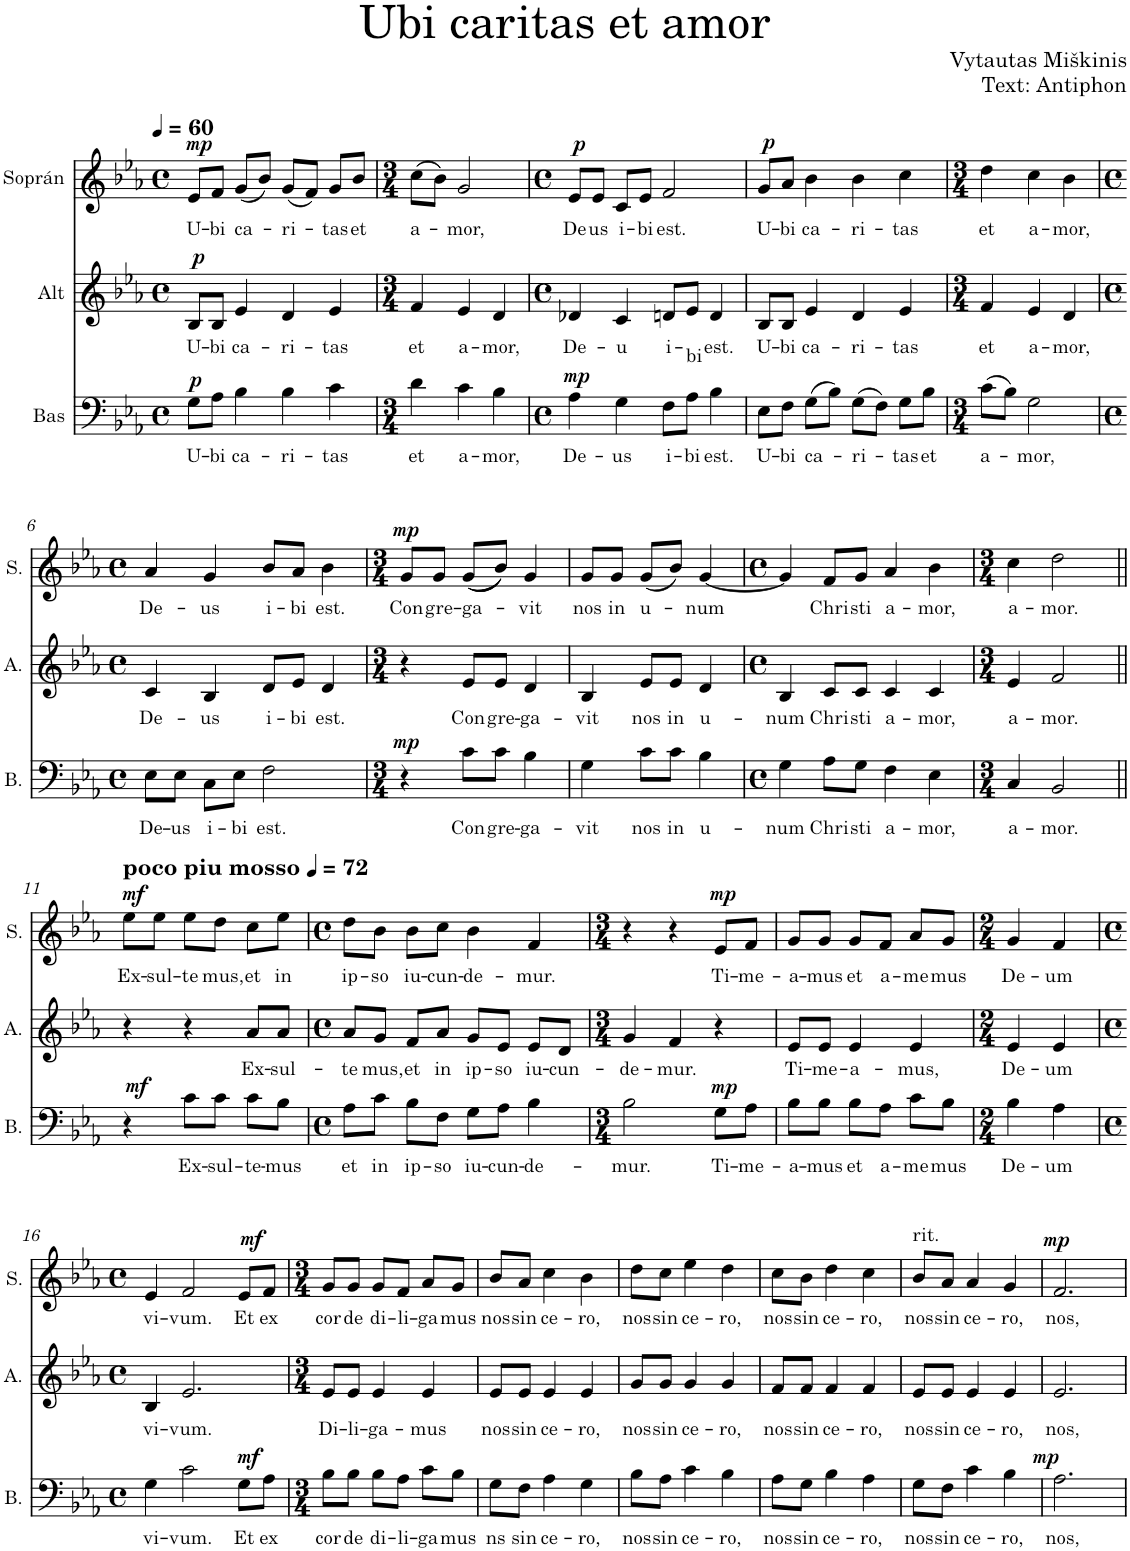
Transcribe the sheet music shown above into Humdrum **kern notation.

**kern	**text	**dynam	**kern	**text	**dynam	**kern	**text	**dynam
*part3	*part3	*part3	*part2	*part2	*part2	*part1	*part1	*part1
*staff3	*staff3	*staff3	*staff2	*staff2	*staff2	*staff1	*staff1	*staff1
*I"Bas	*	*	*I"Alt	*	*	*I"Soprán	*	*
*I'B.	*	*	*I'A.	*	*	*I'S.	*	*
*clefF4	*	*	*clefG2	*	*	*clefG2	*	*
*k[b-e-a-]	*	*	*k[b-e-a-]	*	*	*k[b-e-a-]	*	*
*M4/4	*	*	*M4/4	*	*	*M4/4	*	*
*met(c)	*	*	*met(c)	*	*	*met(c)	*	*
*MM60	*	*	*MM60	*	*	*MM60	*	*
=1	=1	=1	=1	=1	=1	=1	=1	=1
!	!LO:LY:b	!LO:DY:a	!	!LO:LY:b	!LO:DY:a	!	!LO:LY:b	!LO:DY:a
8G\L	U-	p	8B-/L	U-	p	8e-/L	U-	mp
!	!LO:LY:b	!	!	!LO:LY:b	!	!	!LO:LY:b	!
8A-\J	-bi	.	8B-/J	-bi	.	8f/J	-bi	.
!	!LO:LY:b	!	!	!LO:LY:b	!	!	!LO:LY:b	!
4B-\	ca-	.	4e-/	ca-	.	(8g/L	ca-	.
.	.	.	.	.	.	8b-/J)	.	.
!	!LO:LY:b	!	!	!LO:LY:b	!	!	!LO:LY:b	!
4B-\	-ri-	.	4d/	-ri-	.	(8g/L	-ri-	.
.	.	.	.	.	.	8f/J)	.	.
!	!LO:LY:b	!	!	!LO:LY:b	!	!	!LO:LY:b	!
4c\	-tas	.	4e-/	-tas	.	8g/L	-tas	.
!	!	!	!	!	!	!	!LO:LY:b	!
.	.	.	.	.	.	8b-/J	et	.
=2	=2	=2	=2	=2	=2	=2	=2	=2
*M3/4	*	*	*M3/4	*	*	*M3/4	*	*
!	!LO:LY:b	!	!	!LO:LY:b	!	!	!LO:LY:b	!
4d\	et	.	4f/	et	.	(8cc\L	a-	.
.	.	.	.	.	.	8b-\J)	.	.
!	!LO:LY:b	!	!	!LO:LY:b	!	!	!LO:LY:b	!
4c\	a-	.	4e-/	a-	.	2g/	-mor,	.
!	!LO:LY:b	!	!	!LO:LY:b	!	!	!	!
4B-\	-mor,	.	4d/	-mor,	.	.	.	.
=3	=3	=3	=3	=3	=3	=3	=3	=3
*M4/4	*	*	*M4/4	*	*	*M4/4	*	*
*met(c)	*	*	*met(c)	*	*	*met(c)	*	*
!	!LO:LY:b	!LO:DY:a	!	!LO:LY:b	!	!	!LO:LY:b	!LO:DY:a
4A-\	De-	mp	4d-X/	De-	.	8e-/L	De-	p
!	!	!	!	!	!	!	!LO:LY:b	!
.	.	.	.	.	.	8e-/J	-us	.
!	!LO:LY:b	!	!	!LO:LY:b	!	!	!LO:LY:b	!
4G\	-us	.	4c/	-u	.	8c/L	i-	.
!	!	!	!	!	!	!	!LO:LY:b	!
.	.	.	.	.	.	8e-/J	-bi	.
!	!LO:LY:b	!	!	!LO:LY:b	!	!	!LO:LY:b	!
8F\L	i-	.	8dn/L	i-	.	2f/	est.	.
!	!LO:LY:b	!	!	!LO:LY:b	!	!	!	!
8A-\J	-bi	.	8e-/J	-bi	.	.	.	.
!	!LO:LY:b	!	!	!LO:LY:b	!	!	!	!
4B-\	est.	.	4d/	est.	.	.	.	.
=4	=4	=4	=4	=4	=4	=4	=4	=4
!	!LO:LY:b	!	!	!LO:LY:b	!	!	!LO:LY:b	!LO:DY:a
8E-\L	U-	.	8B-/L	U-	.	8g/L	U-	p
!	!LO:LY:b	!	!	!LO:LY:b	!	!	!LO:LY:b	!
8F\J	-bi	.	8B-/J	-bi	.	8a-/J	-bi	.
!	!LO:LY:b	!	!	!LO:LY:b	!	!	!LO:LY:b	!
(8G\L	ca-	.	4e-/	ca-	.	4b-\	ca-	.
8B-\J)	.	.	.	.	.	.	.	.
!	!LO:LY:b	!	!	!LO:LY:b	!	!	!LO:LY:b	!
(8G\L	-ri-	.	4d/	-ri-	.	4b-\	-ri-	.
8F\J)	.	.	.	.	.	.	.	.
!	!LO:LY:b	!	!	!LO:LY:b	!	!	!LO:LY:b	!
8G\L	-tas	.	4e-/	-tas	.	4cc\	-tas	.
!	!LO:LY:b	!	!	!	!	!	!	!
8B-\J	et	.	.	.	.	.	.	.
=5	=5	=5	=5	=5	=5	=5	=5	=5
*M3/4	*	*	*M3/4	*	*	*M3/4	*	*
!	!LO:LY:b	!	!	!LO:LY:b	!	!	!LO:LY:b	!
(8c\L	a-	.	4f/	et	.	4dd\	et	.
8B-\J)	.	.	.	.	.	.	.	.
!	!LO:LY:b	!	!	!LO:LY:b	!	!	!LO:LY:b	!
2G\	-mor,	.	4e-/	a-	.	4cc\	a-	.
!	!	!	!	!LO:LY:b	!	!	!LO:LY:b	!
.	.	.	4d/	-mor,	.	4b-\	-mor,	.
!!LO:LB:g=z
=6	=6	=6	=6	=6	=6	=6	=6	=6
*M4/4	*	*	*M4/4	*	*	*M4/4	*	*
*met(c)	*	*	*met(c)	*	*	*met(c)	*	*
!	!LO:LY:b	!	!	!LO:LY:b	!	!	!LO:LY:b	!
8E-\L	De-	.	4c/	De-	.	4a-/	De-	.
!	!LO:LY:b	!	!	!	!	!	!	!
8E-\J	-us	.	.	.	.	.	.	.
!	!LO:LY:b	!	!	!LO:LY:b	!	!	!LO:LY:b	!
8C\L	i-	.	4B-/	-us	.	4g/	-us	.
!	!LO:LY:b	!	!	!	!	!	!	!
8E-\J	-bi	.	.	.	.	.	.	.
!	!LO:LY:b	!	!	!LO:LY:b	!	!	!LO:LY:b	!
2F\	est.	.	8d/L	i-	.	8b-/L	i-	.
!	!	!	!	!LO:LY:b	!	!	!LO:LY:b	!
.	.	.	8e-/J	-bi	.	8a-/J	-bi	.
!	!	!	!	!LO:LY:b	!	!	!LO:LY:b	!
.	.	.	4d/	est.	.	4b-\	est.	.
=7	=7	=7	=7	=7	=7	=7	=7	=7
*M3/4	*	*	*M3/4	*	*	*M3/4	*	*
!	!	!LO:DY:a	!	!	!	!	!LO:LY:b	!LO:DY:a
4r	.	mp	4r	.	.	8g/L	Con-	mp
!	!	!	!	!	!	!	!LO:LY:b	!
.	.	.	.	.	.	8g/J	-gre-	.
!	!LO:LY:b	!	!	!LO:LY:b	!	!	!LO:LY:b	!
8c\L	Con-	.	8e-/L	Con-	.	((8g/L	-ga-	.
!	!LO:LY:b	!	!	!LO:LY:b	!	!	!	!
8c\J	-gre-	.	8e-/J	-gre-	.	8b-/J))	.	.
!	!LO:LY:b	!	!	!LO:LY:b	!	!	!LO:LY:b	!
4B-\	-ga-	.	4d/	-ga-	.	4g/	-vit	.
=8	=8	=8	=8	=8	=8	=8	=8	=8
!	!LO:LY:b	!	!	!LO:LY:b	!	!	!LO:LY:b	!
4G\	-vit	.	4B-/	-vit	.	8g/L	nos	.
!	!	!	!	!	!	!	!LO:LY:b	!
.	.	.	.	.	.	8g/J	in	.
!	!LO:LY:b	!	!	!LO:LY:b	!	!	!LO:LY:b	!
8c\L	nos	.	8e-/L	nos	.	(8g/L	u-	.
!	!LO:LY:b	!	!	!LO:LY:b	!	!	!	!
8c\J	in	.	8e-/J	in	.	8b-/J)	.	.
!	!LO:LY:b	!	!	!LO:LY:b	!	!	!LO:LY:b	!
4B-\	u-	.	4d/	u-	.	[4g/	-num	.
=9	=9	=9	=9	=9	=9	=9	=9	=9
*M4/4	*	*	*M4/4	*	*	*M4/4	*	*
*met(c)	*	*	*met(c)	*	*	*met(c)	*	*
!	!LO:LY:b	!	!	!LO:LY:b	!	!	!	!
4G\	-num	.	4B-/	-num	.	4g/]	.	.
!	!LO:LY:b	!	!	!LO:LY:b	!	!	!LO:LY:b	!
8A-\L	Chri-	.	8c/L	Chri-	.	8f/L	Chri-	.
!	!LO:LY:b	!	!	!LO:LY:b	!	!	!LO:LY:b	!
8G\J	-sti	.	8c/J	-sti	.	8g/J	-sti	.
!	!LO:LY:b	!	!	!LO:LY:b	!	!	!LO:LY:b	!
4F\	a-	.	4c/	a-	.	4a-/	a-	.
!	!LO:LY:b	!	!	!LO:LY:b	!	!	!LO:LY:b	!
4E-\	-mor,	.	4c/	-mor,	.	4b-\	-mor,	.
=10	=10	=10	=10	=10	=10	=10	=10	=10
*M3/4	*	*	*M3/4	*	*	*M3/4	*	*
!	!LO:LY:b	!	!	!LO:LY:b	!	!	!LO:LY:b	!
4C/	a-	.	4e-/	a-	.	4cc\	a-	.
!	!LO:LY:b	!	!	!LO:LY:b	!	!	!LO:LY:b	!
2BB-/	-mor.	.	2f/	-mor.	.	2dd\	-mor.	.
!!LO:LB:g=z
=11||	=11||	=11||	=11||	=11||	=11||	=11||	=11||	=11||
*	*	*	*	*	*	*MM72	*	*
!	!	!	!	!	!	!LO:TX:a:B:t=poco piu mosso	!	!
!	!	!LO:DY:a	!	!	!	!	!LO:LY:b	!LO:DY:a
4r	.	mf	4r	.	.	8ee-\L	Ex-	mf
!	!	!	!	!	!	!	!LO:LY:b	!
.	.	.	.	.	.	8ee-\J	-sul-	.
!	!LO:LY:b	!	!	!	!	!	!LO:LY:b	!
8c\L	Ex-	.	4r	.	.	8ee-\L	-te-	.
!	!LO:LY:b	!	!	!	!	!	!LO:LY:b	!
8c\J	-sul-	.	.	.	.	8dd\J	-mus,	.
!	!LO:LY:b	!	!	!LO:LY:b	!	!	!LO:LY:b	!
8c\L	-te-	.	8a-/L	Ex-	.	8cc\L	et	.
!	!LO:LY:b	!	!	!LO:LY:b	!	!	!LO:LY:b	!
8B-\J	-mus	.	8a-/J	-sul-	.	8ee-\J	in	.
=12	=12	=12	=12	=12	=12	=12	=12	=12
*M4/4	*	*	*M4/4	*	*	*M4/4	*	*
*met(c)	*	*	*met(c)	*	*	*met(c)	*	*
!	!LO:LY:b	!	!	!LO:LY:b	!	!	!LO:LY:b	!
8A-\L	et	.	8a-/L	-te-	.	8dd\L	ip-	.
!	!LO:LY:b	!	!	!LO:LY:b	!	!	!LO:LY:b	!
8c\J	in	.	8g/J	-mus,	.	8b-\J	-so	.
!	!LO:LY:b	!	!	!LO:LY:b	!	!	!LO:LY:b	!
8B-\L	ip-	.	8f/L	et	.	8b-\L	iu-	.
!	!LO:LY:b	!	!	!LO:LY:b	!	!	!LO:LY:b	!
8F\J	-so	.	8a-/J	in	.	8cc\J	-cun-	.
!	!LO:LY:b	!	!	!LO:LY:b	!	!	!LO:LY:b	!
8G\L	iu-	.	8g/L	ip-	.	4b-\	-de-	.
!	!LO:LY:b	!	!	!LO:LY:b	!	!	!	!
8A-\J	-cun-	.	8e-/J	-so	.	.	.	.
!	!LO:LY:b	!	!	!LO:LY:b	!	!	!LO:LY:b	!
4B-\	-de-	.	8e-/L	iu-	.	4f/	-mur.	.
!	!	!	!	!LO:LY:b	!	!	!	!
.	.	.	8d/J	-cun-	.	.	.	.
=13	=13	=13	=13	=13	=13	=13	=13	=13
*M3/4	*	*	*M3/4	*	*	*M3/4	*	*
!	!LO:LY:b	!	!	!LO:LY:b	!	!	!	!
2B-\	-mur.	.	4g/	-de-	.	4r	.	.
!	!	!	!	!LO:LY:b	!	!	!	!
.	.	.	4f/	-mur.	.	4r	.	.
!	!LO:LY:b	!LO:DY:a	!	!	!	!	!LO:LY:b	!LO:DY:a
8G\L	Ti-	mp	4r	.	.	8e-/L	Ti-	mp
!	!LO:LY:b	!	!	!	!	!	!LO:LY:b	!
8A-\J	-me-	.	.	.	.	8f/J	-me-	.
=14	=14	=14	=14	=14	=14	=14	=14	=14
!	!LO:LY:b	!	!	!LO:LY:b	!	!	!LO:LY:b	!
8B-\L	-a-	.	8e-/L	Ti-	.	8g/L	-a-	.
!	!LO:LY:b	!	!	!LO:LY:b	!	!	!LO:LY:b	!
8B-\J	-mus	.	8e-/J	-me-	.	8g/J	-mus	.
!	!LO:LY:b	!	!	!LO:LY:b	!	!	!LO:LY:b	!
8B-\L	et	.	4e-/	-a-	.	8g/L	et	.
!	!LO:LY:b	!	!	!	!	!	!LO:LY:b	!
8A-\J	a-	.	.	.	.	8f/J	a-	.
!	!LO:LY:b	!	!	!LO:LY:b	!	!	!LO:LY:b	!
8c\L	-me-	.	4e-/	-mus,	.	8a-/L	-me-	.
!	!LO:LY:b	!	!	!	!	!	!LO:LY:b	!
8B-\J	-mus	.	.	.	.	8g/J	-mus	.
=15	=15	=15	=15	=15	=15	=15	=15	=15
*M2/4	*	*	*M2/4	*	*	*M2/4	*	*
!	!LO:LY:b	!	!	!LO:LY:b	!	!	!LO:LY:b	!
4B-\	De-	.	4e-/	De-	.	4g/	De-	.
!	!LO:LY:b	!	!	!LO:LY:b	!	!	!LO:LY:b	!
4A-\	-um	.	4e-/	-um	.	4f/	-um	.
!!LO:LB:g=z
=16	=16	=16	=16	=16	=16	=16	=16	=16
*M4/4	*	*	*M4/4	*	*	*M4/4	*	*
*met(c)	*	*	*met(c)	*	*	*met(c)	*	*
!	!LO:LY:b	!	!	!LO:LY:b	!	!	!LO:LY:b	!
4G\	vi-	.	4B-/	vi-	.	4e-/	vi-	.
!	!LO:LY:b	!	!	!LO:LY:b	!	!	!LO:LY:b	!
2c\	-vum.	.	2.e-/	-vum.	.	2f/	-vum.	.
!	!LO:LY:b	!LO:DY:a	!	!	!	!	!LO:LY:b	!LO:DY:a
8G\L	Et	mf	.	.	.	8e-/L	Et	mf
!	!LO:LY:b	!	!	!	!	!	!LO:LY:b	!
8A-\J	ex	.	.	.	.	8f/J	ex	.
=17	=17	=17	=17	=17	=17	=17	=17	=17
*M3/4	*	*	*M3/4	*	*	*M3/4	*	*
!	!LO:LY:b	!	!	!LO:LY:b	!	!	!LO:LY:b	!
8B-\L	cor-	.	8e-/L	Di-	.	8g/L	cor-	.
!	!LO:LY:b	!	!	!LO:LY:b	!	!	!LO:LY:b	!
8B-\J	-de	.	8e-/J	-li-	.	8g/J	-de	.
!	!LO:LY:b	!	!	!LO:LY:b	!	!	!LO:LY:b	!
8B-\L	di-	.	4e-/	-ga-	.	8g/L	di-	.
!	!LO:LY:b	!	!	!	!	!	!LO:LY:b	!
8A-\J	-li-	.	.	.	.	8f/J	-li-	.
!	!LO:LY:b	!	!	!LO:LY:b	!	!	!LO:LY:b	!
8c\L	-ga-	.	4e-/	-mus	.	8a-/L	-ga-	.
!	!LO:LY:b	!	!	!	!	!	!LO:LY:b	!
8B-\J	-mus	.	.	.	.	8g/J	-mus	.
=18	=18	=18	=18	=18	=18	=18	=18	=18
!	!LO:LY:b	!	!	!LO:LY:b	!	!	!LO:LY:b	!
8G\L	ns	.	8e-/L	nos	.	8b-/L	nos	.
!	!LO:LY:b	!	!	!LO:LY:b	!	!	!LO:LY:b	!
8F\J	sin-	.	8e-/J	sin-	.	8a-/J	sin-	.
!	!LO:LY:b	!	!	!LO:LY:b	!	!	!LO:LY:b	!
4A-\	-ce-	.	4e-/	-ce-	.	4cc\	-ce-	.
!	!LO:LY:b	!	!	!LO:LY:b	!	!	!LO:LY:b	!
4G\	-ro,	.	4e-/	-ro,	.	4b-\	-ro,	.
=19	=19	=19	=19	=19	=19	=19	=19	=19
!	!LO:LY:b	!	!	!LO:LY:b	!	!	!LO:LY:b	!
8B-\L	nos	.	8g/L	nos	.	8dd\L	nos	.
!	!LO:LY:b	!	!	!LO:LY:b	!	!	!LO:LY:b	!
8A-\J	sin-	.	8g/J	sin-	.	8cc\J	sin-	.
!	!LO:LY:b	!	!	!LO:LY:b	!	!	!LO:LY:b	!
4c\	-ce-	.	4g/	-ce-	.	4ee-\	-ce-	.
!	!LO:LY:b	!	!	!LO:LY:b	!	!	!LO:LY:b	!
4B-\	-ro,	.	4g/	-ro,	.	4dd\	-ro,	.
=20	=20	=20	=20	=20	=20	=20	=20	=20
!	!LO:LY:b	!	!	!LO:LY:b	!	!	!LO:LY:b	!
8A-\L	nos	.	8f/L	nos	.	8cc\L	nos	.
!	!LO:LY:b	!	!	!LO:LY:b	!	!	!LO:LY:b	!
8G\J	sin-	.	8f/J	sin-	.	8b-\J	sin-	.
!	!LO:LY:b	!	!	!LO:LY:b	!	!	!LO:LY:b	!
4B-\	-ce-	.	4f/	-ce-	.	4dd\	-ce-	.
!	!LO:LY:b	!	!	!LO:LY:b	!	!	!LO:LY:b	!
4A-\	-ro,	.	4f/	-ro,	.	4cc\	-ro,	.
=21	=21	=21	=21	=21	=21	=21	=21	=21
!	!	!	!	!	!	!LO:TX:a:t=rit.	!	!
!	!LO:LY:b	!	!	!LO:LY:b	!	!	!LO:LY:b	!
8G\L	nos	.	8e-/L	nos	.	8b-/L	nos	.
!	!LO:LY:b	!	!	!LO:LY:b	!	!	!LO:LY:b	!
8F\J	sin-	.	8e-/J	sin-	.	8a-/J	sin-	.
!	!LO:LY:b	!	!	!LO:LY:b	!	!	!LO:LY:b	!
4c\	-ce-	.	4e-/	-ce-	.	4a-/	-ce-	.
!	!LO:LY:b	!	!	!LO:LY:b	!	!	!LO:LY:b	!
4B-\	-ro,	.	4e-/	-ro,	.	4g/	-ro,	.
=22	=22	=22	=22	=22	=22	=22	=22	=22
!	!LO:LY:b	!LO:DY:a	!	!LO:LY:b	!	!	!LO:LY:b	!LO:DY:a
2.A-\	nos,	mp	2.e-/	nos,	.	2.f/	nos,	mp
=	=	=	=	=	=	=	=	=
*-	*-	*-	*-	*-	*-	*-	*-	*-
